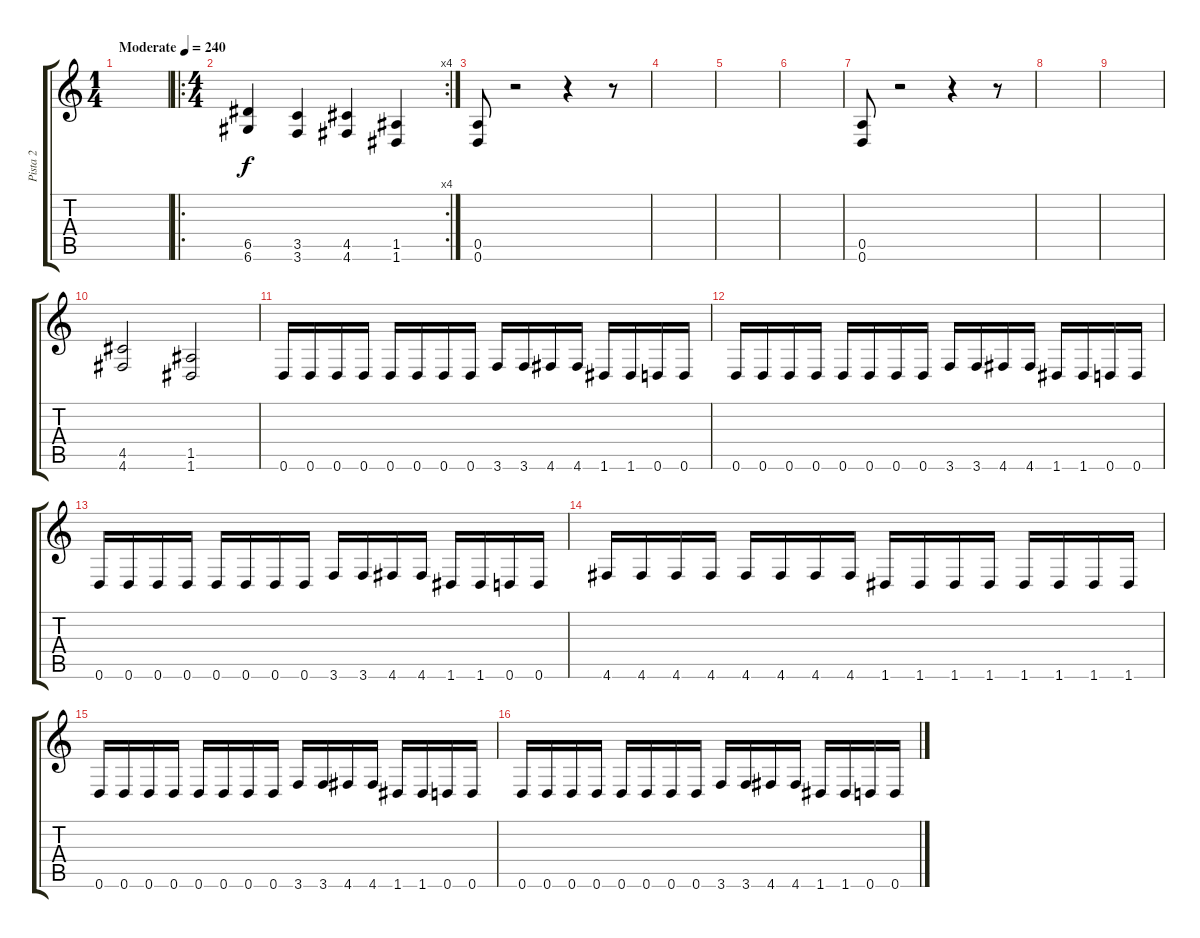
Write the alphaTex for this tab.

\track ("Pista 2" "Pista 2") {instrument distortionguitar}
\staff {score tabs}
\tuning (E4 B3 G3 D3 A2 D2) {hide}
\ts (1 4)
\tempo (240 "Moderate")
\clef g2
\ks c
|
\ro
\rc 4
\ts (4 4)
(6.5 6.6).4 (3.5 3.6).4 (4.5 4.6).4 (1.5 1.6).4 |
(0.5 0.6).8 r.2 r.4 r.8 |
|
|
|
(0.5 0.6).8 r.2 r.4 r.8 |
|
|
(4.5 4.6).2 (1.5 1.6).2 |
0.6.16 0.6.16 0.6.16 0.6.16 0.6.16 0.6.16 0.6.16 0.6.16 3.6.16 3.6.16 4.6.16 4.6.16 1.6.16 1.6.16 0.6.16 0.6.16 |
0.6.16 0.6.16 0.6.16 0.6.16 0.6.16 0.6.16 0.6.16 0.6.16 3.6.16 3.6.16 4.6.16 4.6.16 1.6.16 1.6.16 0.6.16 0.6.16 |
0.6.16 0.6.16 0.6.16 0.6.16 0.6.16 0.6.16 0.6.16 0.6.16 3.6.16 3.6.16 4.6.16 4.6.16 1.6.16 1.6.16 0.6.16 0.6.16 |
4.6.16 4.6.16 4.6.16 4.6.16 4.6.16 4.6.16 4.6.16 4.6.16 1.6.16 1.6.16 1.6.16 1.6.16 1.6.16 1.6.16 1.6.16 1.6.16 |
0.6.16 0.6.16 0.6.16 0.6.16 0.6.16 0.6.16 0.6.16 0.6.16 3.6.16 3.6.16 4.6.16 4.6.16 1.6.16 1.6.16 0.6.16 0.6.16 |
0.6.16 0.6.16 0.6.16 0.6.16 0.6.16 0.6.16 0.6.16 0.6.16 3.6.16 3.6.16 4.6.16 4.6.16 1.6.16 1.6.16 0.6.16 0.6.16
